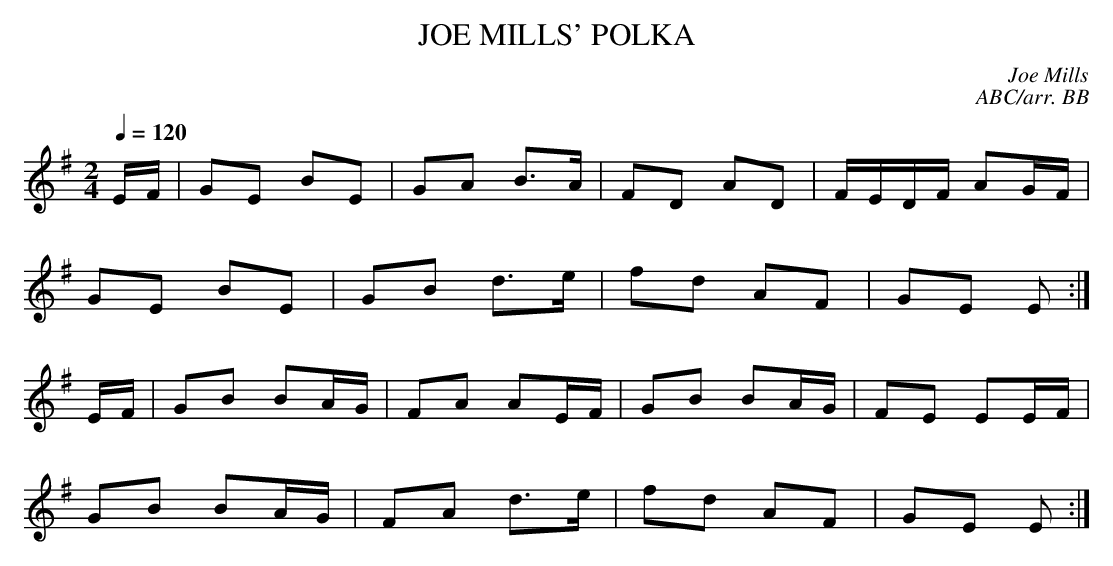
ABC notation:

X:1
T:JOE MILLS' POLKA
C:Joe Mills
C:ABC/arr. BB
Q:1/4=120
L:1/8
M:2/4
K:Em
E/F/|GE BE|GA B>A|FD AD|F/E/D/F/ AG/F/|
GE BE|GB d>e|fd AF|GE E :|
E/F/|GB BA/G/|FA AE/F/|GB BA/G/|FE EE/F/|
GB BA/G/|FA d>e|fd AF|GE E :|
